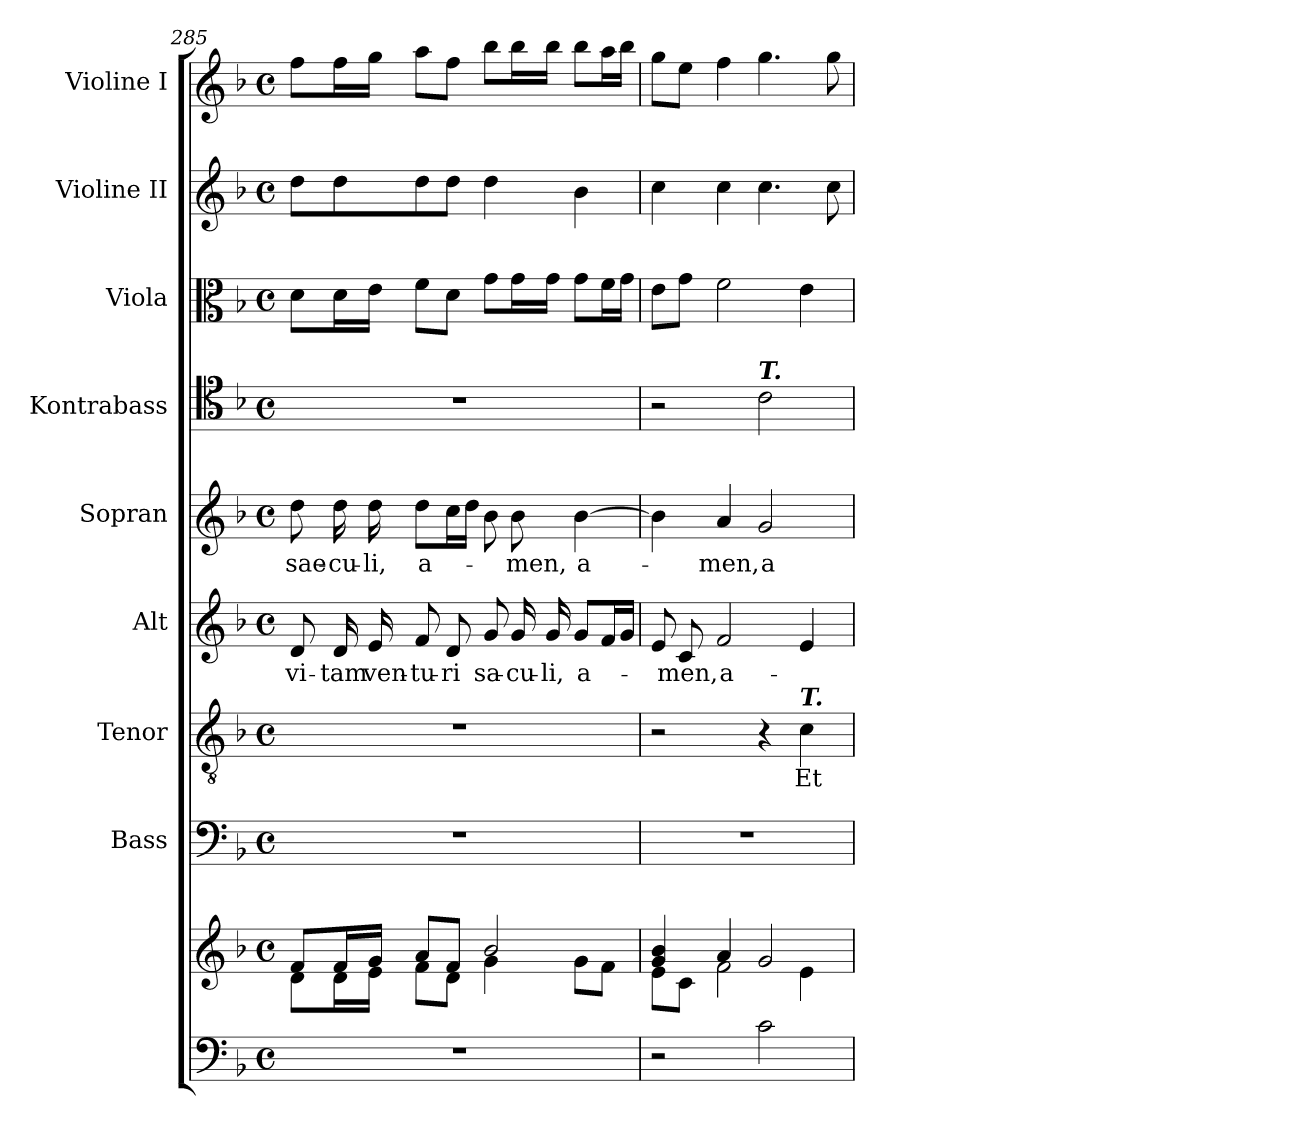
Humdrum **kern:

**kern	**kern	**kern	**kern	**text	**kern	**text	**kern	**text	**kern	**kern	**kern	**kern
*part9	*part9	*part8	*part7	*part7	*part6	*part6	*part5	*part5	*part4	*part3	*part2	*part1
*staff10	*staff9	*staff8	*staff7	*staff7	*staff6	*staff6	*staff5	*staff5	*staff4	*staff3	*staff2	*staff1
*	*	*I"Bass	*I"Tenor	*	*I"Alt	*	*I"Sopran	*	*I"Kontrabass	*I"Viola	*I"Violine II	*I"Violine I
*	*	*I'B.	*I'T.	*	*I'A.	*	*I'S.	*	*I'Kb.	*I'Vla.	*I'Vl. II	*I'Vl. I
*clefF4	*clefG2	*clefF4	*clefGv2	*	*clefG2	*	*clefG2	*	*clefC4	*clefC3	*clefG2	*clefG2
*	*	*	*	*	*	*	*	*	*ITrd7c12	*	*	*
*k[b-]	*k[b-]	*k[b-]	*k[b-]	*	*k[b-]	*	*k[b-]	*	*k[b-]	*k[b-]	*k[b-]	*k[b-]
*F:	*F:	*F:	*F:	*	*F:	*	*F:	*	*F:	*F:	*F:	*F:
*M4/4	*M4/4	*M4/4	*M4/4	*	*M4/4	*	*M4/4	*	*M4/4	*M4/4	*M4/4	*M4/4
*met(c)	*met(c)	*met(c)	*met(c)	*	*met(c)	*	*met(c)	*	*met(c)	*met(c)	*met(c)	*met(c)
=285	=285	=285	=285	=285	=285	=285	=285	=285	=285	=285	=285	=285
*	*^	*	*	*	*	*	*	*	*	*	*	*
!	!	!	!	!	!	!	!LO:LY:b	!	!LO:LY:b	!	!	!	!
1r	8f/L	8d\L	1r	1r	.	8d/	vi-	8dd\	sae-	1r	8d\L	8dd\L	8ff\L
!	!	!	!	!	!	!	!LO:LY:b	!	!LO:LY:b	!	!	!	!
.	16f/L	16d\L	.	.	.	16d/	-tam	16dd\	-cu-	.	16d\L	8dd\	16ff\L
!	!	!	!	!	!	!	!LO:LY:b	!	!LO:LY:b	!	!	!	!
.	16g/JJ	16e\JJ	.	.	.	16e/	ven-	16dd\	-li,	.	16e\JJ	.	16gg\JJ
!	!	!	!	!	!	!	!LO:LY:b	!	!LO:LY:b	!	!	!	!
.	8a/L	8f\L	.	.	.	8f/	-tu-	8dd\L	a-	.	8f\L	8dd\	8aa\L
!	!	!	!	!	!	!	!LO:LY:b	!	!	!	!	!	!
.	8f/J	8d\J	.	.	.	8d/	-ri	16cc\L	.	.	8d\J	8dd\J	8ff\J
.	.	.	.	.	.	.	.	16dd\JJ	.	.	.	.	.
!	!	!	!	!	!	!	!LO:LY:b	!	!	!	!	!	!
.	2b-/	4g\	.	.	.	8g/	sa-	8b-\	.	.	8g\L	4dd\	8bb-\L
!	!	!	!	!	!	!	!LO:LY:b	!	!LO:LY:b	!	!	!	!
.	.	.	.	.	.	16g/	-cu-	8b-\	-men,	.	16g\L	.	16bb-\L
!	!	!	!	!	!	!	!LO:LY:b	!	!	!	!	!	!
.	.	.	.	.	.	16g/	-li,	.	.	.	16g\JJ	.	16bb-\JJ
!	!	!	!	!	!	!	!LO:LY:b	!	!LO:LY:b	!	!	!	!
.	.	8g\L	.	.	.	8g/L	a-	[4b-\	a-	.	8g\L	4b-\	8bb-\L
.	.	8f\J	.	.	.	16f/L	.	.	.	.	16f\L	.	16aa\L
.	.	.	.	.	.	16g/JJ	.	.	.	.	16g\JJ	.	16bb-\JJ
=286	=286	=286	=286	=286	=286	=286	=286	=286	=286	=286	=286	=286	=286
2r	4g/ 4b-/	8e\L	1r	2r	.	8e/	.	4b-\]	.	2r	8e\L	4cc\	8gg\L
!	!	!	!	!	!	!	!LO:LY:b	!	!	!	!	!	!
.	.	8c\J	.	.	.	8c/	-men,	.	.	.	8g\J	.	8ee\J
!	!	!	!	!	!	!	!LO:LY:b	!	!LO:LY:b	!	!	!	!
.	4a/	2f\	.	.	.	2f/	a-	4a/	-men,	.	2f\	4cc\	4ff\
!	!	!	!	!	!	!	!	!	!	!LO:TX:a:Bi:t=T.	!	!	!
!	!	!	!	!	!	!	!	!	!LO:LY:b	!	!	!	!
2c\	2g/	.	.	4r	.	.	.	2g/	a-	2C\	.	4.cc\	4.gg\
!	!	!	!	!LO:TX:a:Bi:t=T.	!	!	!	!	!	!	!	!	!
!	!	!	!	!	!LO:LY:b	!	!	!	!	!	!	!	!
.	.	4e\	.	4c\	Et	4e/	.	.	.	.	4e\	.	.
.	.	.	.	.	.	.	.	.	.	.	.	8cc\	8gg\
*	*v	*v	*	*	*	*	*	*	*	*	*	*	*
=	=	=	=	=	=	=	=	=	=	=	=	=
*-	*-	*-	*-	*-	*-	*-	*-	*-	*-	*-	*-	*-
